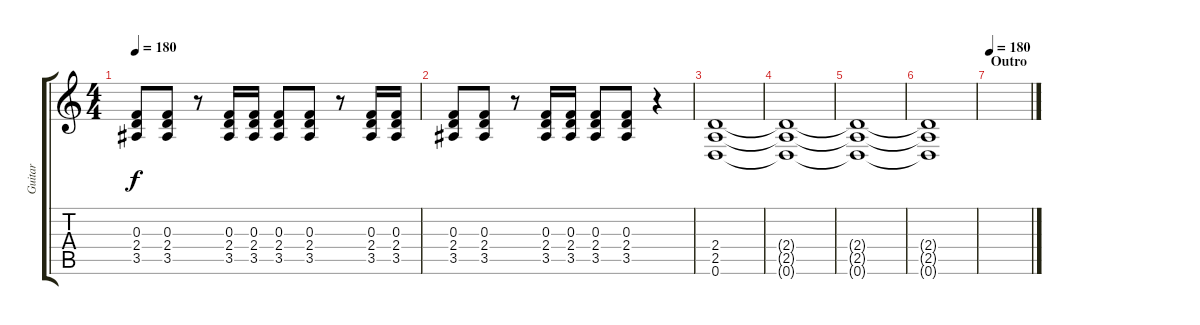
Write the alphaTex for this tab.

\track ("Guitar" "Guitar") {instrument overdrivenguitar}
\staff {score tabs}
\tuning (D4 A3 F3 C3 G2 D2) {hide}
\ts (4 4)
\tempo 180
\clef g2
\ks c
(0.3 2.4 3.5).8{dy f} (0.3 2.4 3.5).8 r.8 (0.3 2.4 3.5).16 (0.3 2.4 3.5).16 (0.3 2.4 3.5).8 (0.3 2.4 3.5).8 r.8 (0.3 2.4 3.5).16 (0.3 2.4 3.5).16 |
(0.3 2.4 3.5).8 (0.3 2.4 3.5).8 r.8 (0.3 2.4 3.5).16 (0.3 2.4 3.5).16 (0.3 2.4 3.5).8 (0.3 2.4 3.5).8 r.4 |
(2.4 2.5 0.6).1 |
(2.4{t} 2.5{t} 0.6{t}).1 |
(2.4{t} 2.5{t} 0.6{t}).1 |
(2.4{t} 2.5{t} 0.6{t}).1 |
\section ("" "Outro")
\tempo 180
